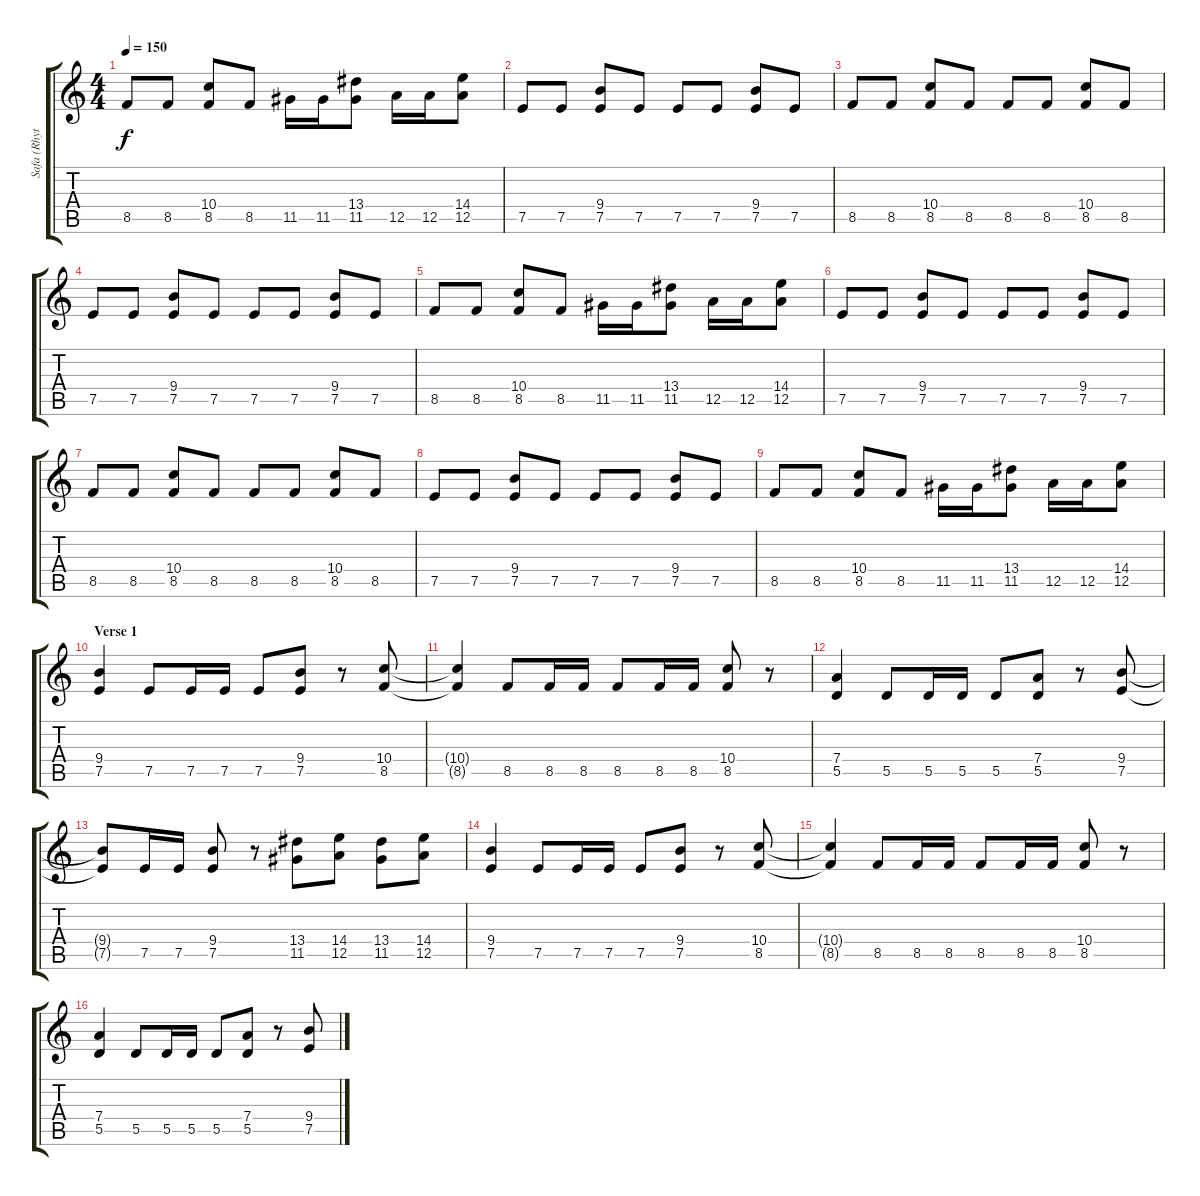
\track ("Safa (Rhythm)" "Safa (Rhyt") {instrument distortionguitar}
\staff {score tabs}
\tuning (E4 B3 G3 D3 A2 E2) {hide}
\ts (4 4)
\tempo 150
\clef g2
\ks c
8.5.8{dy f} 8.5.8 (10.4 8.5).8 8.5.8 11.5.16 11.5.16 (13.4 11.5).8 12.5.16 12.5.16 (14.4 12.5).8 |
7.5.8 7.5.8 (9.4 7.5).8 7.5.8 7.5.8 7.5.8 (9.4 7.5).8 7.5.8 |
8.5.8 8.5.8 (10.4 8.5).8 8.5.8 8.5.8 8.5.8 (10.4 8.5).8 8.5.8 |
7.5.8 7.5.8 (9.4 7.5).8 7.5.8 7.5.8 7.5.8 (9.4 7.5).8 7.5.8 |
8.5.8 8.5.8 (10.4 8.5).8 8.5.8 11.5.16 11.5.16 (13.4 11.5).8 12.5.16 12.5.16 (14.4 12.5).8 |
7.5.8 7.5.8 (9.4 7.5).8 7.5.8 7.5.8 7.5.8 (9.4 7.5).8 7.5.8 |
8.5.8 8.5.8 (10.4 8.5).8 8.5.8 8.5.8 8.5.8 (10.4 8.5).8 8.5.8 |
7.5.8 7.5.8 (9.4 7.5).8 7.5.8 7.5.8 7.5.8 (9.4 7.5).8 7.5.8 |
8.5.8 8.5.8 (10.4 8.5).8 8.5.8 11.5.16 11.5.16 (13.4 11.5).8 12.5.16 12.5.16 (14.4 12.5).8 |
\section ("" "Verse 1")
(9.4 7.5).4 7.5.8 7.5.16 7.5.16 7.5.8 (9.4 7.5).8 r.8 (10.4 8.5).8 |
(10.4{t} 8.5{t}).4 8.5.8 8.5.16 8.5.16 8.5.8 8.5.16 8.5.16 (10.4 8.5).8 r.8 |
(7.4 5.5).4 5.5.8 5.5.16 5.5.16 5.5.8 (7.4 5.5).8 r.8 (9.4 7.5).8 |
(9.4{t} 7.5{t}).8 7.5.16 7.5.16 (9.4 7.5).8 r.8 (13.4 11.5).8 (14.4 12.5).8 (13.4 11.5).8 (14.4 12.5).8 |
(9.4 7.5).4 7.5.8 7.5.16 7.5.16 7.5.8 (9.4 7.5).8 r.8 (10.4 8.5).8 |
(10.4{t} 8.5{t}).4 8.5.8 8.5.16 8.5.16 8.5.8 8.5.16 8.5.16 (10.4 8.5).8 r.8 |
(7.4 5.5).4 5.5.8 5.5.16 5.5.16 5.5.8 (7.4 5.5).8 r.8 (9.4 7.5).8
